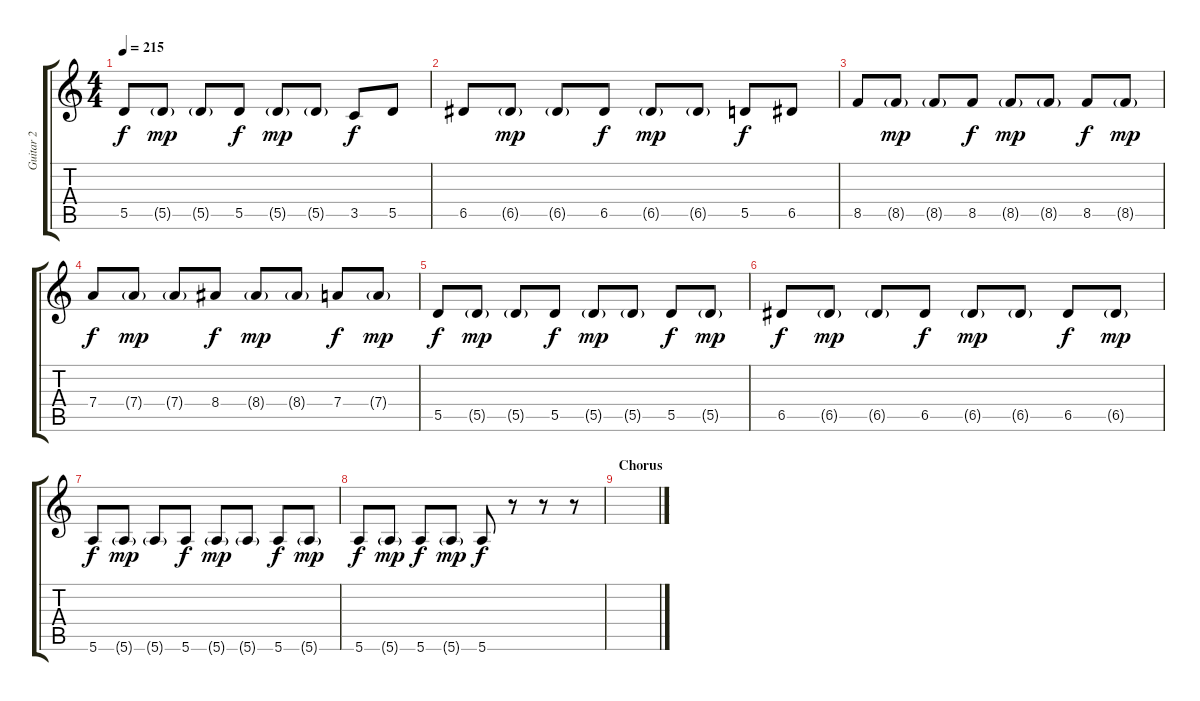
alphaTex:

\track ("Guitar 2" "Guitar 2") {instrument overdrivenguitar}
\staff {score tabs}
\tuning (E4 B3 G3 D3 A2 E2) {hide}
\ts (4 4)
\tempo 215
\clef g2
\ks c
5.5.8{dy f} 5.5{g}.8{dy mp} 5.5{g}.8 5.5.8{dy f} 5.5{g}.8{dy mp} 5.5{g}.8 3.5.8{dy f} 5.5.8 |
6.5.8 6.5{g}.8{dy mp} 6.5{g}.8 6.5.8{dy f} 6.5{g}.8{dy mp} 6.5{g}.8 5.5.8{dy f} 6.5.8 |
8.5.8 8.5{g}.8{dy mp} 8.5{g}.8 8.5.8{dy f} 8.5{g}.8{dy mp} 8.5{g}.8 8.5.8{dy f} 8.5{g}.8{dy mp} |
7.4.8{dy f} 7.4{g}.8{dy mp} 7.4{g}.8 8.4.8{dy f} 8.4{g}.8{dy mp} 8.4{g}.8 7.4.8{dy f} 7.4{g}.8{dy mp} |
5.5.8{dy f} 5.5{g}.8{dy mp} 5.5{g}.8 5.5.8{dy f} 5.5{g}.8{dy mp} 5.5{g}.8 5.5.8{dy f} 5.5{g}.8{dy mp} |
6.5.8{dy f} 6.5{g}.8{dy mp} 6.5{g}.8 6.5.8{dy f} 6.5{g}.8{dy mp} 6.5{g}.8 6.5.8{dy f} 6.5{g}.8{dy mp} |
5.6.8{dy f} 5.6{g}.8{dy mp} 5.6{g}.8 5.6.8{dy f} 5.6{g}.8{dy mp} 5.6{g}.8 5.6.8{dy f} 5.6{g}.8{dy mp} |
5.6.8{dy f} 5.6{g}.8{dy mp} 5.6.8{dy f} 5.6{g}.8{dy mp} 5.6.8{dy f} r.8 r.8 r.8 |
\section ("" "Chorus")
